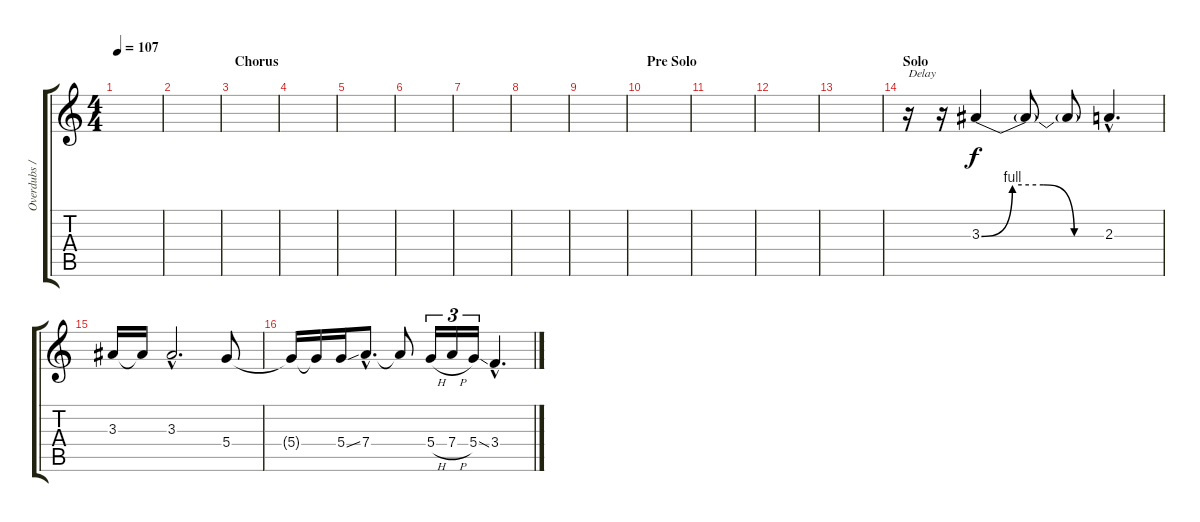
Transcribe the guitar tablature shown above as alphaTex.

\track ("Overdubs / Delay" "Overdubs /") {instrument overdrivenguitar}
\staff {score tabs}
\tuning (E4 B3 G3 D3 A2 E2) {hide}
\ts (4 4)
\tempo 107
\clef g2
\ks c
|
|
\section ("" "Chorus")
|
|
|
|
|
|
|
\section ("" "Pre Solo")
|
|
|
|
\section ("" "Solo")
r.16{txt "Delay"} r.16 3.3{be (custom 0 0 15 4 30 4 45 0 60 0)}.4{volume 7} 3.3{t}.8 3.3{t}.8 2.3{hac}.4{d} |
3.3.16 3.3{t}.16 3.3{hac}.2{d} 5.4.8 |
5.4{t}.16 5.4{t}.16 5.4{ss}.16 7.4{hac}.8{d} 7.4{t}.8 5.4{h}.16{tu (3 2)} 7.4{h}.16{tu (3 2)} 5.4{ss}.16{tu (3 2)} 3.4{hac}.4{d}
